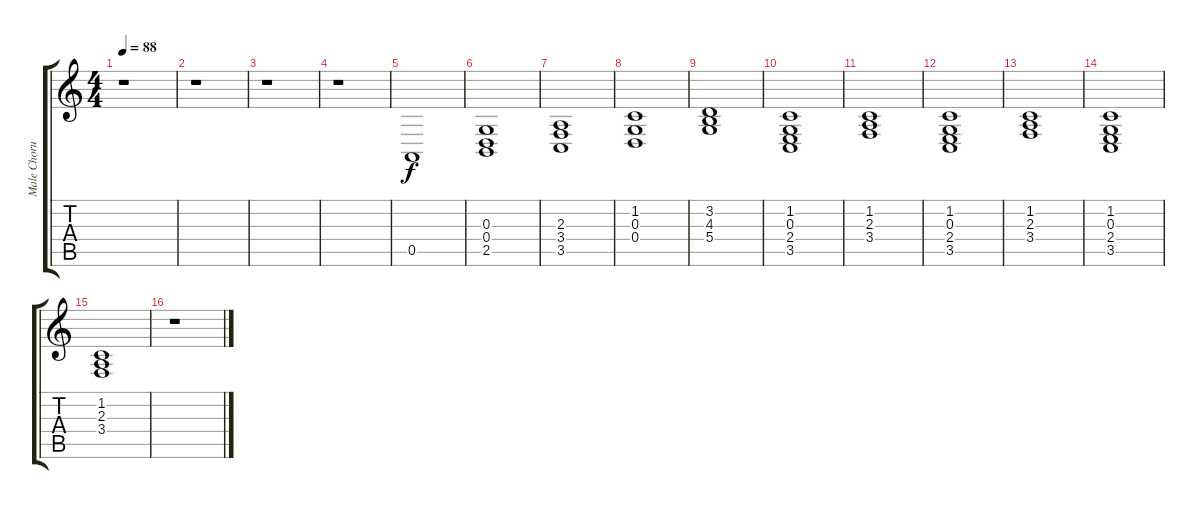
\track ("Male Chorus" "Male Choru") {instrument pad4choir}
\staff {score tabs}
\tuning (E4 B3 G3 D3 A2 E2) {hide}
\ts (4 4)
\tempo 88
\clef g2
\ks c
r.1{dy f} |
r.1 |
r.1 |
r.1 |
0.5.1{volume 8} |
(0.3 0.4 2.5).1 |
(2.3 3.4 3.5).1 |
(1.2 0.3 0.4).1 |
(3.2 4.3 5.4).1 |
(1.2 0.3 2.4 3.5).1 |
(1.2 2.3 3.4).1 |
(1.2 0.3 2.4 3.5).1 |
(1.2 2.3 3.4).1 |
(1.2 0.3 2.4 3.5).1 |
(1.2 2.3 3.4).1 |
r.1
